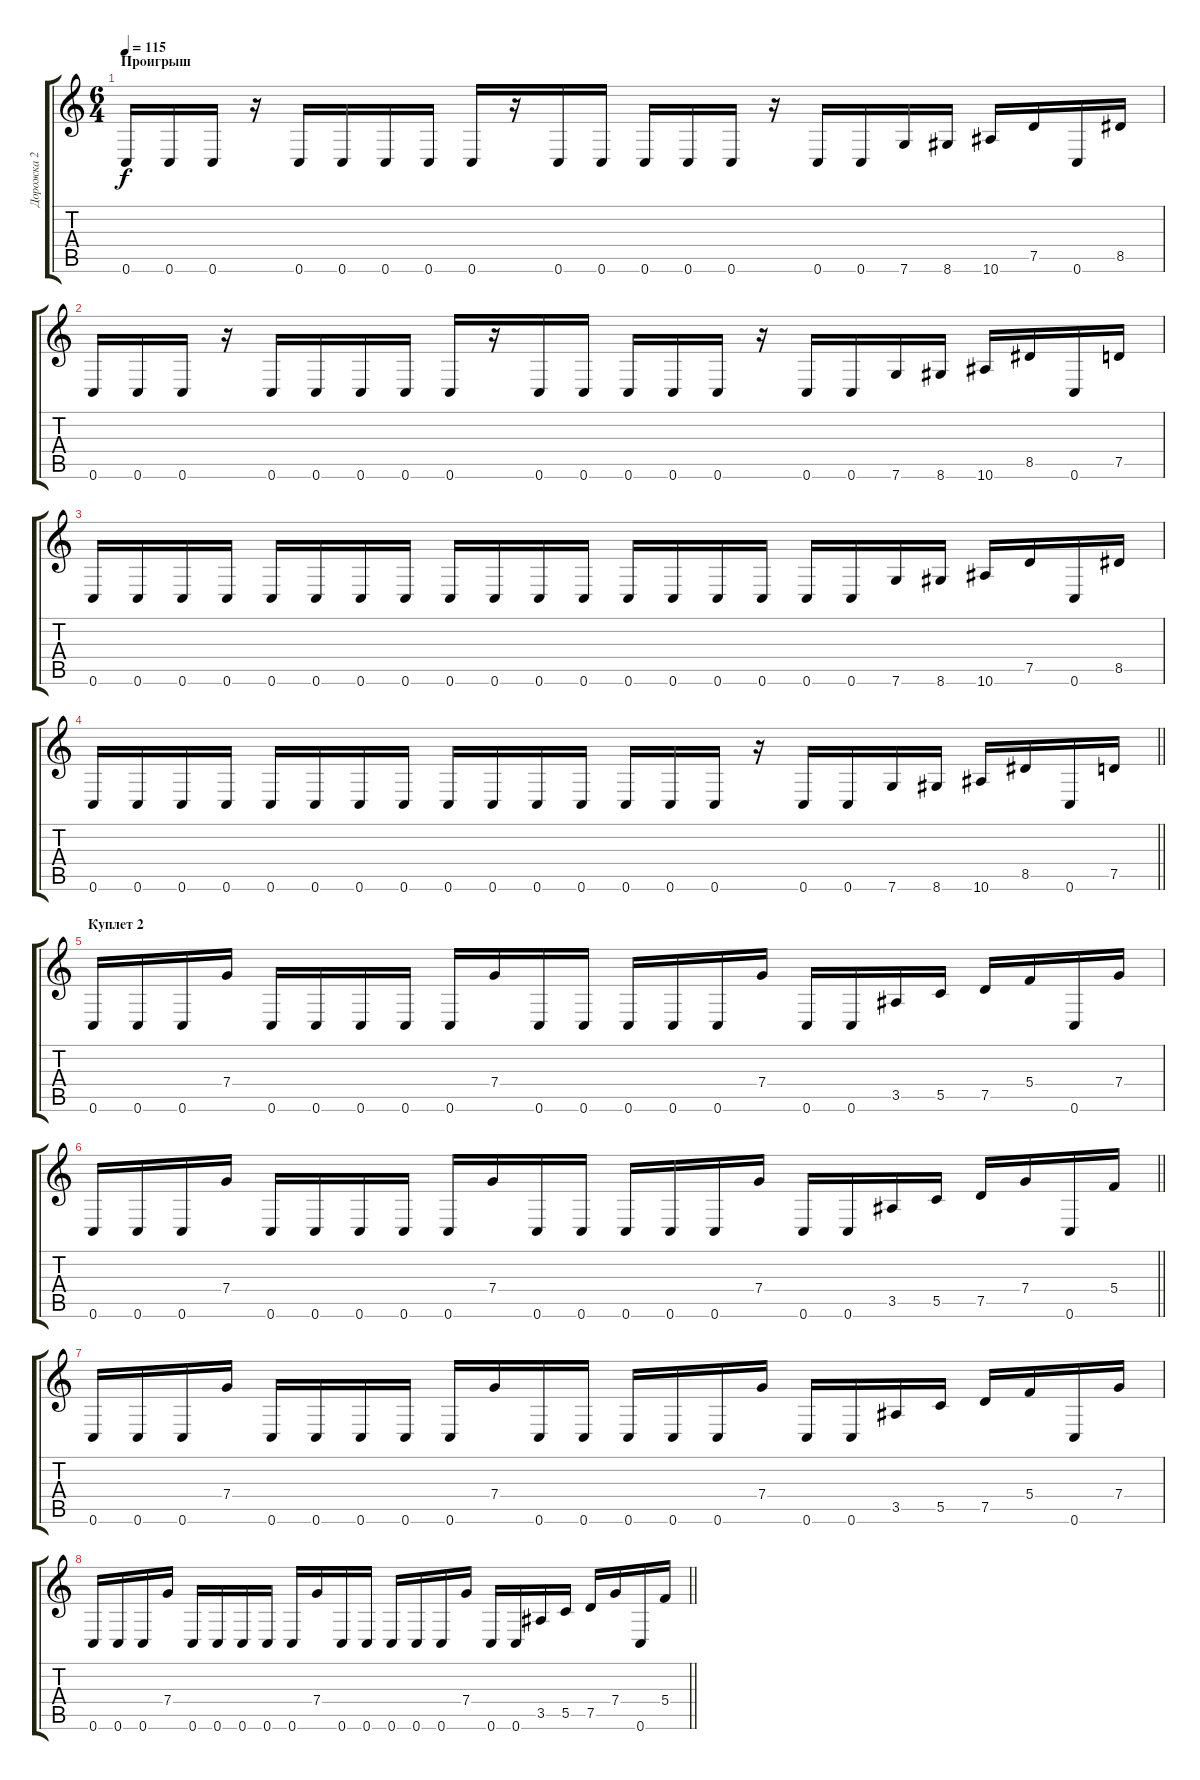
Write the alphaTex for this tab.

\track ("Дорожка 2" "Дорожка 2") {instrument distortionguitar}
\staff {score tabs}
\tuning (D4 A3 F3 C3 G2 C2) {hide}
\ts (6 4)
\section ("" "Проигрыш")
\tempo 115
\clef g2
\ks c
0.6.16{dy f} 0.6.16 0.6.16 r.16 0.6.16 0.6.16 0.6.16 0.6.16 0.6.16 r.16 0.6.16 0.6.16 0.6.16 0.6.16 0.6.16 r.16 0.6.16 0.6.16 7.6.16 8.6.16 10.6.16 7.5.16 0.6.16 8.5.16 |
0.6.16 0.6.16 0.6.16 r.16 0.6.16 0.6.16 0.6.16 0.6.16 0.6.16 r.16 0.6.16 0.6.16 0.6.16 0.6.16 0.6.16 r.16 0.6.16 0.6.16 7.6.16 8.6.16 10.6.16 8.5.16 0.6.16 7.5.16 |
0.6.16 0.6.16 0.6.16 0.6.16 0.6.16 0.6.16 0.6.16 0.6.16 0.6.16 0.6.16 0.6.16 0.6.16 0.6.16 0.6.16 0.6.16 0.6.16 0.6.16 0.6.16 7.6.16 8.6.16 10.6.16 7.5.16 0.6.16 8.5.16 |
\barLineRight lightlight
0.6.16 0.6.16 0.6.16 0.6.16 0.6.16 0.6.16 0.6.16 0.6.16 0.6.16 0.6.16 0.6.16 0.6.16 0.6.16 0.6.16 0.6.16 r.16 0.6.16 0.6.16 7.6.16 8.6.16 10.6.16 8.5.16 0.6.16 7.5.16 |
\section ("" "Куплет 2")
0.6.16 0.6.16 0.6.16 7.4.16 0.6.16 0.6.16 0.6.16 0.6.16 0.6.16 7.4.16 0.6.16 0.6.16 0.6.16 0.6.16 0.6.16 7.4.16 0.6.16 0.6.16 3.5.16 5.5.16 7.5.16 5.4.16 0.6.16 7.4.16 |
\barLineRight lightlight
0.6.16 0.6.16 0.6.16 7.4.16 0.6.16 0.6.16 0.6.16 0.6.16 0.6.16 7.4.16 0.6.16 0.6.16 0.6.16 0.6.16 0.6.16 7.4.16 0.6.16 0.6.16 3.5.16 5.5.16 7.5.16 7.4.16 0.6.16 5.4.16 |
0.6.16 0.6.16 0.6.16 7.4.16 0.6.16 0.6.16 0.6.16 0.6.16 0.6.16 7.4.16 0.6.16 0.6.16 0.6.16 0.6.16 0.6.16 7.4.16 0.6.16 0.6.16 3.5.16 5.5.16 7.5.16 5.4.16 0.6.16 7.4.16 |
\barLineRight lightlight
0.6.16 0.6.16 0.6.16 7.4.16 0.6.16 0.6.16 0.6.16 0.6.16 0.6.16 7.4.16 0.6.16 0.6.16 0.6.16 0.6.16 0.6.16 7.4.16 0.6.16 0.6.16 3.5.16 5.5.16 7.5.16 7.4.16 0.6.16 5.4.16
